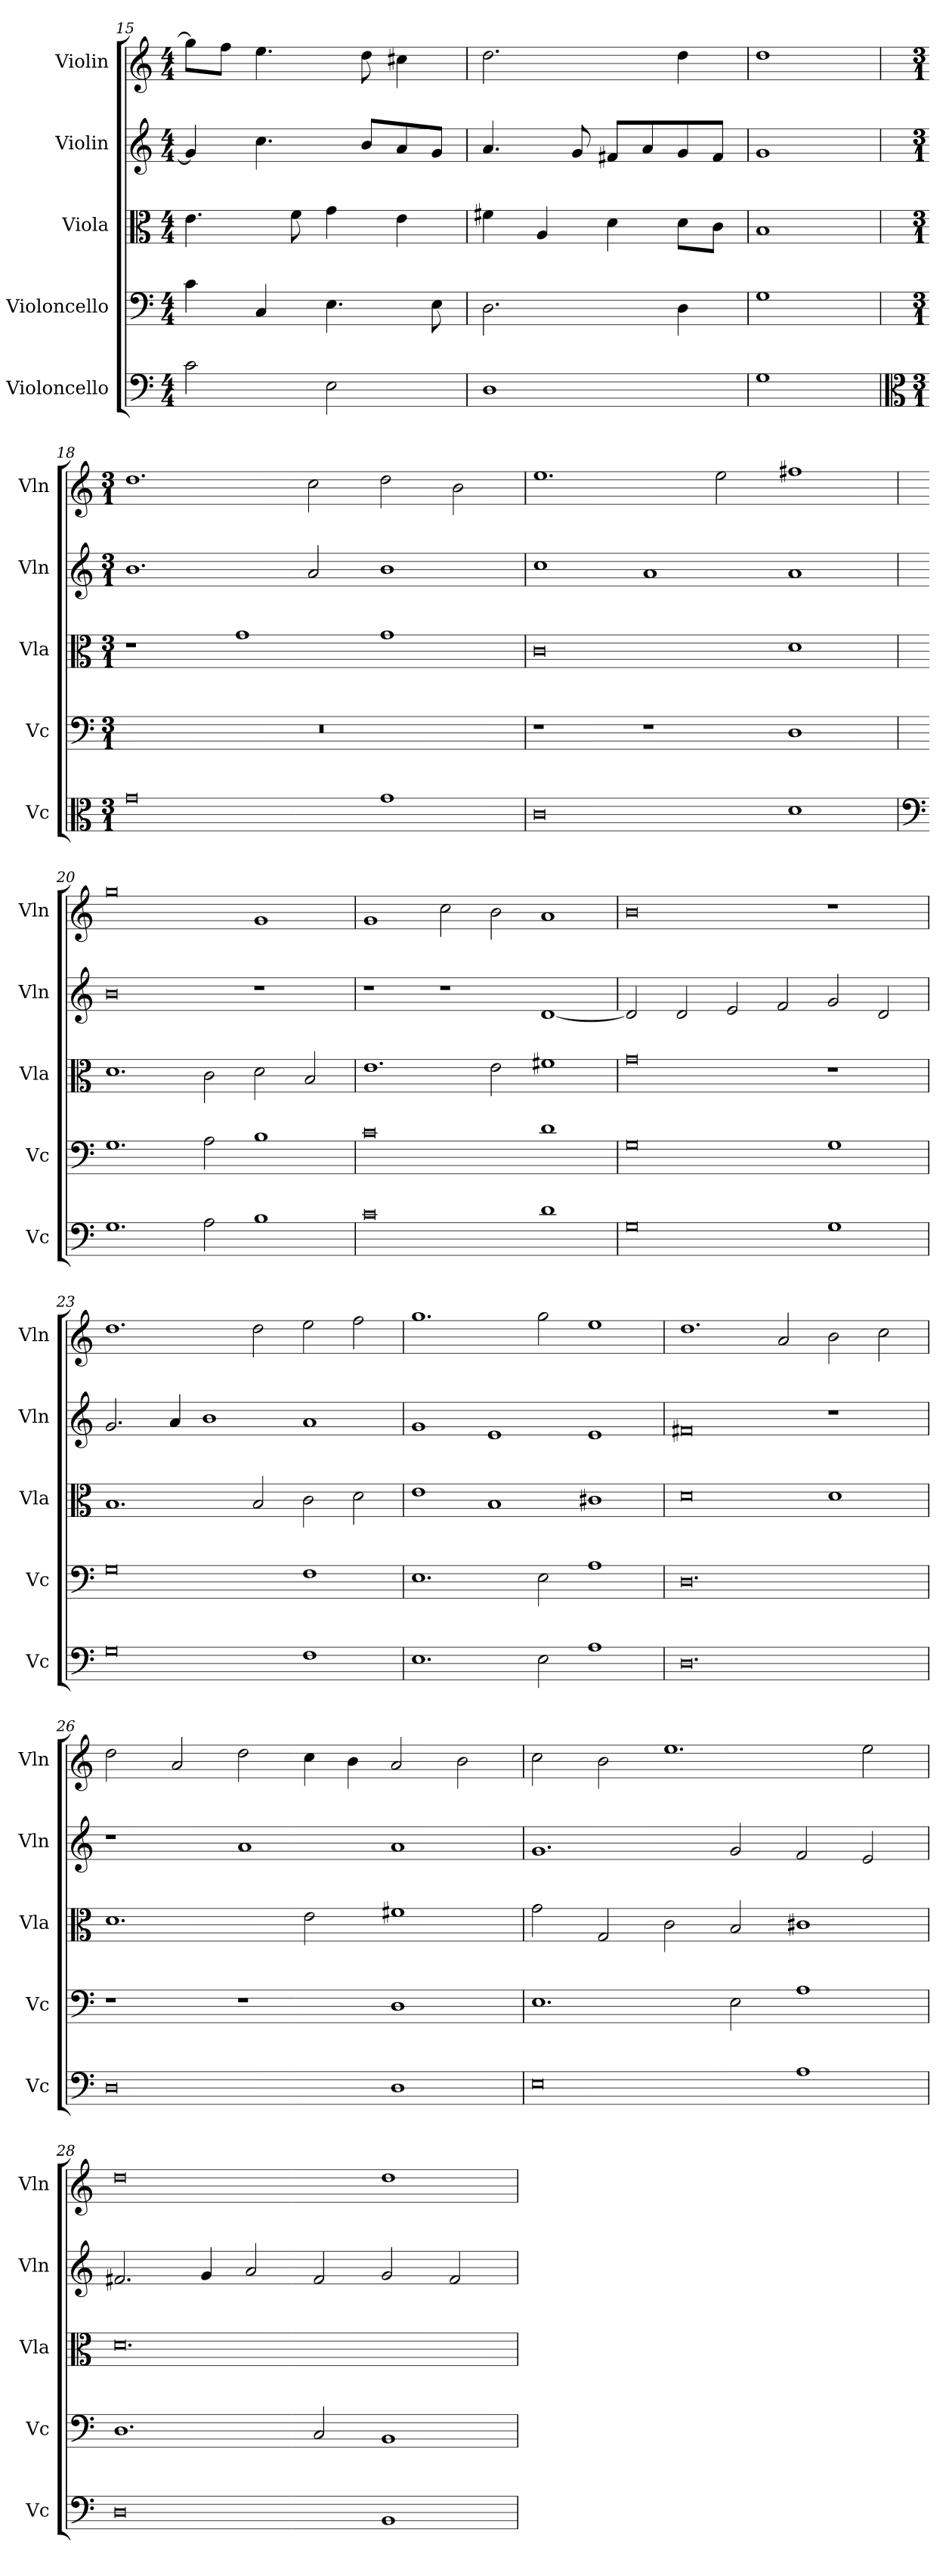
**kern	**kern	**kern	**kern	**kern
*part5	*part4	*part3	*part2	*part1
*staff5	*staff4	*staff3	*staff2	*staff1
*I"Violoncello	*I"Violoncello	*I"Viola	*I"Violin	*I"Violin
*I'Vc	*I'Vc	*I'Vla	*I'Vln	*I'Vln
*clefF4	*clefF4	*clefC3	*clefG2	*clefG2
*k[]	*k[]	*k[]	*k[]	*k[]
*M4/4	*M4/4	*M4/4	*M4/4	*M4/4
=15	=15	=15	=15	=15
2c\	4c\	4.e\	4g/]	8gg\L]
.	.	.	.	8ff\J
.	4C/	.	4.cc\	4.ee\
.	.	8f\	.	.
2E\	4.E\	4g\	.	.
.	.	.	8b/L	8dd\
.	.	4e\	8a/	4cc#X\
.	8E\	.	8g/J	.
=16	=16	=16	=16	=16
1D	2.D\	4f#X\	4.a/	2.dd\
.	.	4A/	.	.
.	.	.	8g/	.
.	.	4d\	8f#X/L	.
.	.	.	8a/	.
.	4D\	8d\L	8g/	4dd\
.	.	8c\J	8f#/J	.
=17	=17	=17	=17	=17
1G	1G	1B	1g	1dd
=18	=18	=18	=18	=18
*clefC3	*	*	*	*
*M3/1	*M3/1	*M3/1	*M3/1	*M3/1
0g	0.r	1r	1.b	1.dd
.	.	1g	.	.
.	.	.	2a/	2cc\
1g	.	1g	1b	2dd\
.	.	.	.	2b\
=19	=19	=19	=19	=19
0c	1r	0c	1cc	1.ee
.	1r	.	1a	.
.	.	.	.	2ee\
1d	1D	1d	1a	1ff#X
=20	=20	=20	=20	=20
*clefF4	*	*	*	*
1.G	1.G	1.d	0b	0gg
2A\	2A\	2c\	.	.
1B	1B	2d\	1r	1g
.	.	2B/	.	.
=21	=21	=21	=21	=21
0c	0c	1.e	1r	1g
.	.	.	1r	2cc\
.	.	2e\	.	2b\
1d	1d	1f#X	[1d	1a
=22	=22	=22	=22	=22
0G	0G	0g	2d/]	0b
.	.	.	2d/	.
.	.	.	2e/	.
.	.	.	2f/	.
1G	1G	1r	2g/	1r
.	.	.	2d/	.
=23	=23	=23	=23	=23
0G	0G	1.B	2.g/	1.dd
.	.	.	4a/	.
.	.	.	1b	.
.	.	2B/	.	2dd\
1F	1F	2c\	1a	2ee\
.	.	2d\	.	2ff\
=24	=24	=24	=24	=24
1.E	1.E	1e	1g	1.gg
.	.	1B	1e	.
2E\	2E\	.	.	2gg\
1A	1A	1c#X	1e	1ee
=25	=25	=25	=25	=25
0.D	0.D	0d	0f#X	1.dd
.	.	.	.	2a/
.	.	1d	1r	2b\
.	.	.	.	2cc\
=26	=26	=26	=26	=26
0D	1r	1.d	1r	2dd\
.	.	.	.	2a/
.	1r	.	1a	2dd\
.	.	2e\	.	4cc\
.	.	.	.	4b\
1D	1D	1f#X	1a	2a/
.	.	.	.	2b\
=27	=27	=27	=27	=27
0E	1.E	2g\	1.g	2cc\
.	.	2G/	.	2b\
.	.	2c\	.	1.ee
.	2E\	2B/	2g/	.
1A	1A	1c#X	2f/	.
.	.	.	2e/	2ee\
=28	=28	=28	=28	=28
0D	1.D	0.d	2.f#X/	0dd
.	.	.	4g/	.
.	.	.	2a/	.
.	2C/	.	2f#/	.
1BB	1BB	.	2g/	1dd
.	.	.	2f#/	.
=	=	=	=	=
*-	*-	*-	*-	*-
